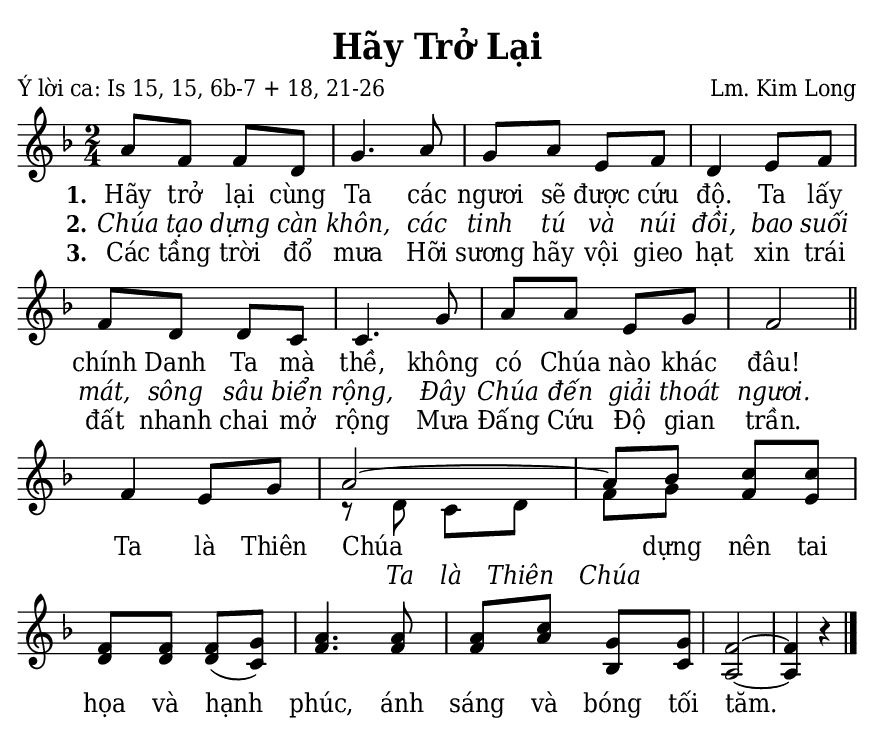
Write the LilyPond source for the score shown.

% Cài đặt chung
\version "2.24.3"
\include "english.ly"

\header {
  title = "Hãy Trở Lại"
  poet = "Ý lời ca: Is 15, 15, 6b-7 + 18, 21-26"
  composer = "Lm. Kim Long"
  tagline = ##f
}

% Nhạc
nhacPhanMot = \relative c'' {
  \key f \major
  \time 2/4
  a8 f f d |
  g4. a8 |
  g a e f |
  d4 e8 f |
  f d d c |
  c4. g'8 |
  a a e g |
  f2 \bar "||"
}

nhacPhanHai = \relative c' {
  \key f \major
  \time 2/4
  f4 e8 g |
  a2 ~ |
  a8 [bf] c c \break
  f, f f (g) |
  a4. a8 |
  a c g g |
  f2 ~ |
  f4 r \bar "|."
}

nhacPhanBa = \relative c' {
  \key f \major
  \time 2/4
  \skip 2
  r8 d c d |
  f g f e |
  d8 d d (c) |
  f4. f8 |
  f a bf, c |
  a2 ~ |
  a4 r
}

% Lời
loiPhanMot = \lyricmode {
  <<
    {
      \set stanza = "1."
      Hãy trở lại cùng Ta
      các ngươi sẽ được cứu độ.
      Ta lấy chính Danh Ta mà thề,
      không có Chúa nào khác đâu!
    }
    \new Lyrics {
	    \set associatedVoice = "beSop"
	    \set stanza = "2."
      \override Lyrics.LyricText.font-shape = #'italic
	    Chúa tạo dựng càn khôn,
	    các tinh tú và núi đồi,
	    bao suối mát, sông sâu biển rộng,
	    Đây Chúa đến giải thoát ngươi.
    }
    \new Lyrics {
	    \set associatedVoice = "beSop"
	    \set stanza = "3."
	    Các tầng trời đổ mưa
	    Hỡi sương hãy vội gieo hạt
	    xin trái đất nhanh chai mở rộng
	    Mưa Đấng Cứu Độ gian trần.
    }
  >>
}

loiPhanHai = \lyricmode {
  Ta là Thiên Chúa
  dựng nên tai họa và hạnh phúc,
  ánh sáng và bóng tối tăm.
}

loiPhanBa = \lyricmode {
  \override Lyrics.LyricText.font-shape = #'italic
  Ta là Thiên Chúa
}

% Dàn trang
\paper {
  #(set-paper-size "a5")
  top-margin = 3\mm
  bottom-margin = 3\mm
  left-margin = 3\mm
  right-margin = 3\mm
  indent = #0
  #(define fonts
	 (make-pango-font-tree "Deja Vu Serif Condensed"
	 		       "Deja Vu Serif Condensed"
			       "Deja Vu Serif Condensed"
			       (/ 20 20)))
  print-page-number = ##f
  page-count = 1
}

\score {
  <<
    \new Staff <<
        \clef treble
        \new Voice = beSop {
          \nhacPhanMot
        }
      \new Lyrics \lyricsto beSop \loiPhanMot
    >>
  >>
  \layout {
    \override Lyrics.LyricSpace.minimum-distance = #0.7
    \override Score.BarNumber.break-visibility = ##(#f #f #f)
    \override Score.SpacingSpanner.uniform-stretching = ##t
    ragged-last = ##f
  }
}

\score {
  \new ChoirStaff
  <<
    \new Staff \with {
        printPartCombineTexts = ##f
      }
      <<
      \new Voice \partCombine 
        \nhacPhanHai
        \nhacPhanBa
      \new NullVoice = nhacThamChieuSop \nhacPhanHai
      \new Lyrics \lyricsto nhacThamChieuSop \loiPhanHai
      \new NullVoice = nhacThamChieuAlto \nhacPhanBa
      \new Lyrics \lyricsto nhacThamChieuAlto \loiPhanBa
      >>
  >>
  \layout {
    \override Staff.TimeSignature.transparent = ##t
    \override Lyrics.LyricSpace.minimum-distance = #2.5
    \override Score.BarNumber.break-visibility = ##(#f #f #f)
    \override Score.SpacingSpanner.uniform-stretching = ##t
    ragged-last = ##f
  }
}
